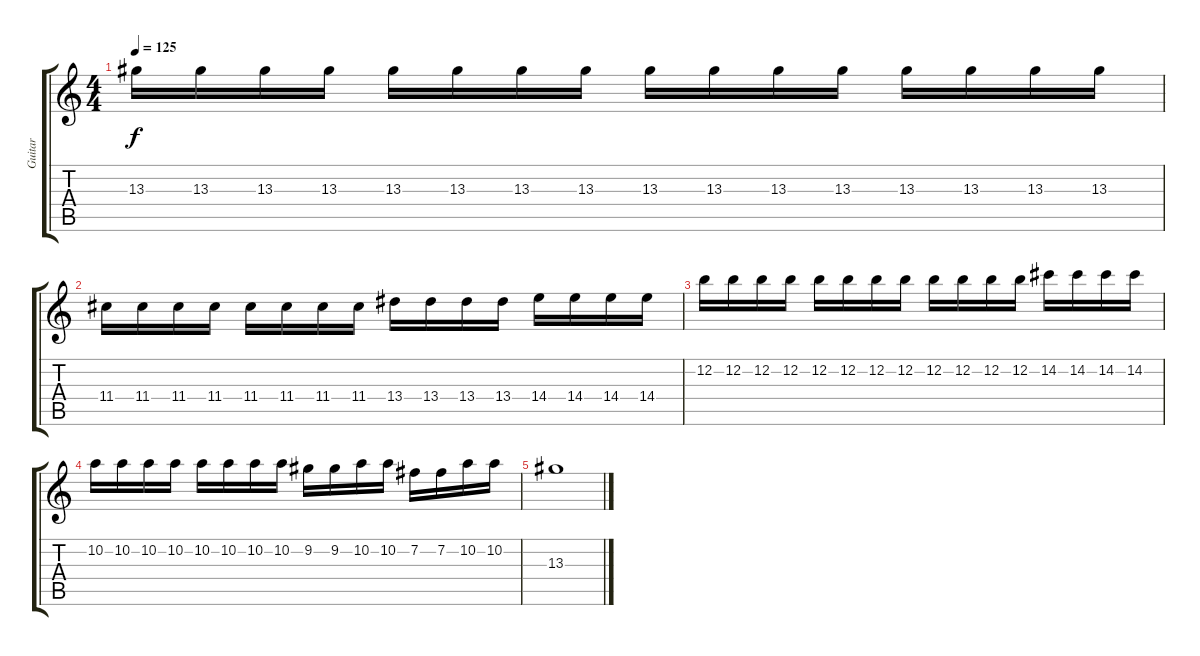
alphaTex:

\track ("Guitar" "Guitar") {instrument distortionguitar}
\staff {score tabs}
\tuning (E4 B3 G3 D3 A2 E2) {hide}
\ts (4 4)
\tempo 125
\clef g2
\ks c
13.3.16{dy f} 13.3.16 13.3.16 13.3.16 13.3.16 13.3.16 13.3.16 13.3.16 13.3.16 13.3.16 13.3.16 13.3.16 13.3.16 13.3.16 13.3.16 13.3.16 |
11.4.16 11.4.16 11.4.16 11.4.16 11.4.16 11.4.16 11.4.16 11.4.16 13.4.16 13.4.16 13.4.16 13.4.16 14.4.16 14.4.16 14.4.16 14.4.16 |
12.2.16 12.2.16 12.2.16 12.2.16 12.2.16 12.2.16 12.2.16 12.2.16 12.2.16 12.2.16 12.2.16 12.2.16 14.2.16 14.2.16 14.2.16 14.2.16 |
10.2.16 10.2.16 10.2.16 10.2.16 10.2.16 10.2.16 10.2.16 10.2.16 9.2.16 9.2.16 10.2.16 10.2.16 7.2.16 7.2.16 10.2.16 10.2.16 |
13.3.1
